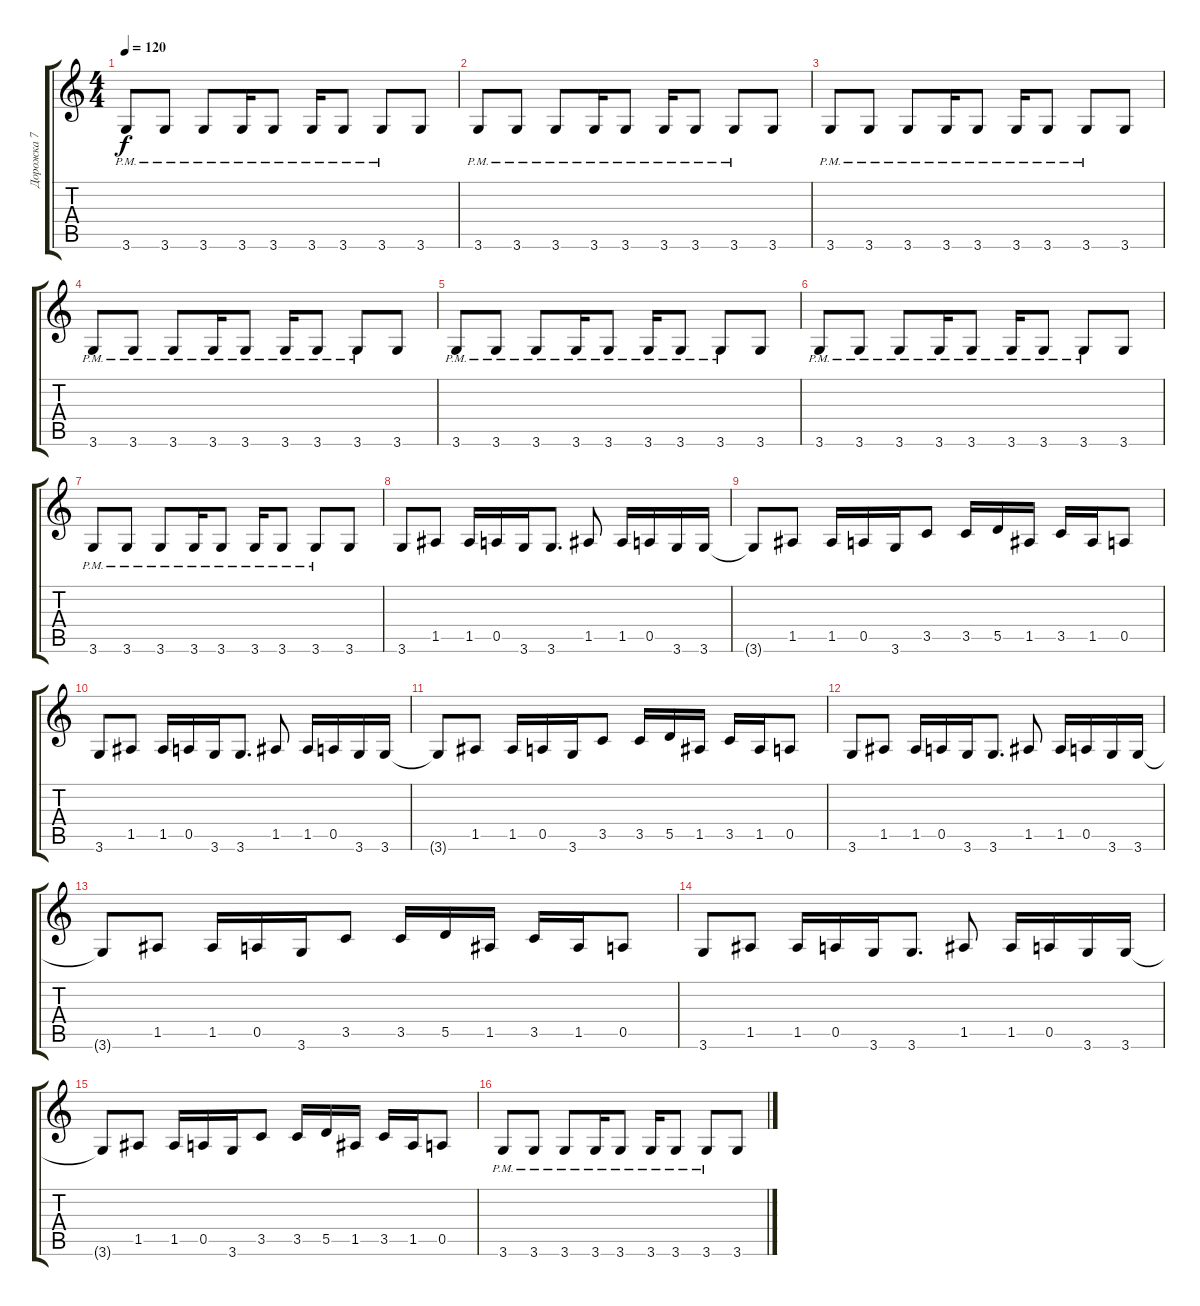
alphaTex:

\track ("Дорожка 7" "Дорожка 7") {instrument distortionguitar}
\staff {score tabs}
\tuning (E4 B3 G3 D3 A2 E2) {hide}
\ts (4 4)
\tempo 120
\clef g2
\ks c
3.6{pm}.8{dy f} 3.6{pm}.8 3.6{pm}.8 3.6{pm}.16 3.6{pm}.8 3.6{pm}.16 3.6{pm}.8 3.6{pm}.8 3.6.8 |
3.6{pm}.8 3.6{pm}.8 3.6{pm}.8 3.6{pm}.16 3.6{pm}.8 3.6{pm}.16 3.6{pm}.8 3.6{pm}.8 3.6.8 |
3.6{pm}.8 3.6{pm}.8 3.6{pm}.8 3.6{pm}.16 3.6{pm}.8 3.6{pm}.16 3.6{pm}.8 3.6{pm}.8 3.6.8 |
3.6{pm}.8 3.6{pm}.8 3.6{pm}.8 3.6{pm}.16 3.6{pm}.8 3.6{pm}.16 3.6{pm}.8 3.6{pm}.8 3.6.8 |
3.6{pm}.8 3.6{pm}.8 3.6{pm}.8 3.6{pm}.16 3.6{pm}.8 3.6{pm}.16 3.6{pm}.8 3.6{pm}.8 3.6.8 |
3.6{pm}.8 3.6{pm}.8 3.6{pm}.8 3.6{pm}.16 3.6{pm}.8 3.6{pm}.16 3.6{pm}.8 3.6{pm}.8 3.6.8 |
3.6{pm}.8 3.6{pm}.8 3.6{pm}.8 3.6{pm}.16 3.6{pm}.8 3.6{pm}.16 3.6{pm}.8 3.6{pm}.8 3.6.8 |
3.6.8 1.5.8 1.5.16 0.5.16 3.6.16 3.6.8{d} 1.5.8 1.5.16 0.5.16 3.6.16 3.6.16 |
3.6{t}.8 1.5.8 1.5.16 0.5.16 3.6.16 3.5.8 3.5.16 5.5.16 1.5.16 3.5.16 1.5.16 0.5.8 |
3.6.8 1.5.8 1.5.16 0.5.16 3.6.16 3.6.8{d} 1.5.8 1.5.16 0.5.16 3.6.16 3.6.16 |
3.6{t}.8 1.5.8 1.5.16 0.5.16 3.6.16 3.5.8 3.5.16 5.5.16 1.5.16 3.5.16 1.5.16 0.5.8 |
3.6.8 1.5.8 1.5.16 0.5.16 3.6.16 3.6.8{d} 1.5.8 1.5.16 0.5.16 3.6.16 3.6.16 |
3.6{t}.8 1.5.8 1.5.16 0.5.16 3.6.16 3.5.8 3.5.16 5.5.16 1.5.16 3.5.16 1.5.16 0.5.8 |
3.6.8 1.5.8 1.5.16 0.5.16 3.6.16 3.6.8{d} 1.5.8 1.5.16 0.5.16 3.6.16 3.6.16 |
3.6{t}.8 1.5.8 1.5.16 0.5.16 3.6.16 3.5.8 3.5.16 5.5.16 1.5.16 3.5.16 1.5.16 0.5.8 |
3.6{pm}.8 3.6{pm}.8 3.6{pm}.8 3.6{pm}.16 3.6{pm}.8 3.6{pm}.16 3.6{pm}.8 3.6{pm}.8 3.6.8
